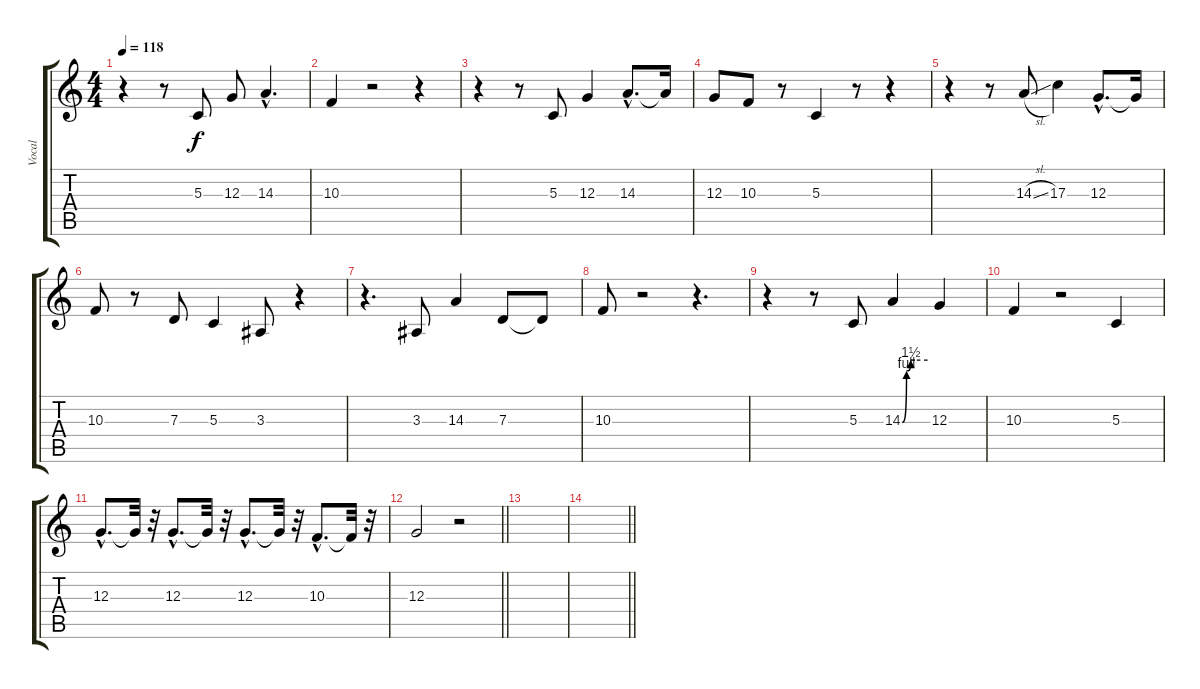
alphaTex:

\track ("Vocal" "Vocal") {instrument altosax}
\staff {score tabs}
\tuning (E4 B3 G3 D3 A2 E2) {hide}
\ts (4 4)
\tempo 118
\clef g2
\ks c
r.4{dy f} r.8 5.3.8 12.3.8 14.3{hac}.4{d} |
10.3.4 r.2 r.4 |
r.4 r.8 5.3.8 12.3.4 14.3{hac}.8{d} 14.3{t}.16 |
12.3.8 10.3.8 r.8 5.3.4 r.8 r.4 |
r.4 r.8 14.3{sl}.8 17.3.4 12.3{hac}.8{d} 12.3{t}.16 |
10.3.8 r.8 7.3.8 5.3.4 3.3.8 r.4 |
r.4{d} 3.3.8 14.3.4 7.3.8 7.3{t}.8 |
10.3.8 r.2 r.4{d} |
r.4 r.8 5.3.8 14.3{be (custom 0 0 10 4 20 6 30 6 60 6)}.4 12.3.4 |
10.3.4 r.2 5.3.4 |
12.3{hac}.8{d} 12.3{t}.32 r.32 12.3{hac}.8{d} 12.3{t}.32 r.32 12.3{hac}.8{d} 12.3{t}.32 r.32 10.3{hac}.8{d} 10.3{t}.32 r.32 |
\barLineRight lightlight
12.3.2 r.2 |
|
\barLineRight lightlight
